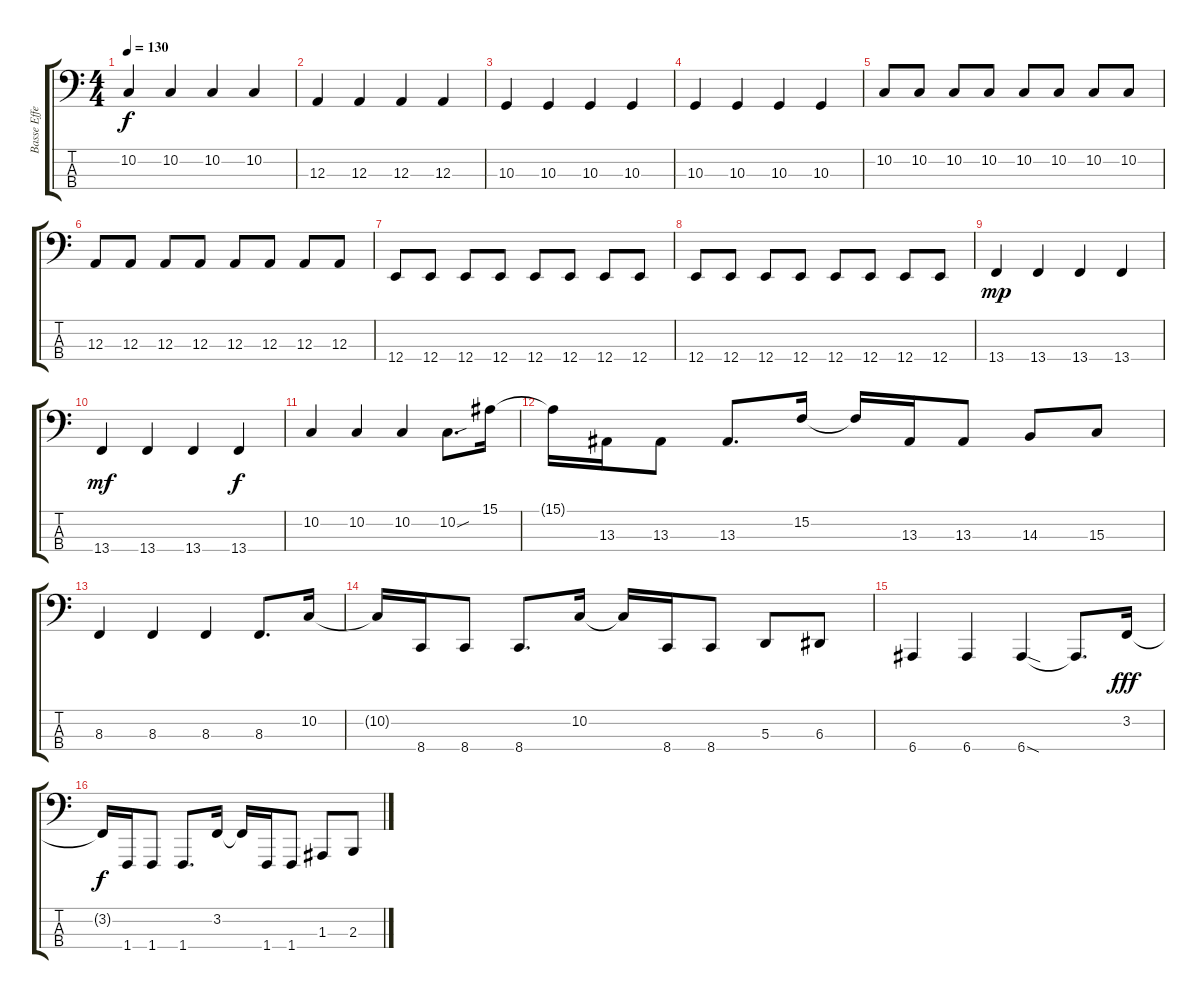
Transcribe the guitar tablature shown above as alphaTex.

\track ("Basse Effets" "Basse Effe") {instrument synthbrass1}
\staff {score tabs}
\tuning (G2 D2 A1 E1) {hide}
\ts (4 4)
\tempo 130
\clef f4
\ks c
10.2.4{dy f} 10.2.4 10.2.4 10.2.4 |
12.3.4 12.3.4 12.3.4 12.3.4 |
10.3.4 10.3.4 10.3.4 10.3.4 |
10.3.4 10.3.4 10.3.4 10.3.4 |
10.2.8 10.2.8 10.2.8 10.2.8 10.2.8 10.2.8 10.2.8 10.2.8 |
12.3.8 12.3.8 12.3.8 12.3.8 12.3.8 12.3.8 12.3.8 12.3.8 |
12.4.8 12.4.8 12.4.8 12.4.8 12.4.8 12.4.8 12.4.8 12.4.8 |
12.4.8 12.4.8 12.4.8 12.4.8 12.4.8 12.4.8 12.4.8 12.4.8 |
13.4.4{dy mp} 13.4.4 13.4.4 13.4.4 |
13.4.4{dy mf} 13.4.4 13.4.4 13.4.4{dy f} |
10.2.4 10.2.4 10.2.4 10.2{sou}.8{d} 15.1.16 |
15.1{t}.16 13.3.16 13.3.8 13.3.8{d} 15.2.16 15.2{t}.16 13.3.16 13.3.8 14.3.8 15.3.8 |
8.3.4 8.3.4 8.3.4 8.3.8{d} 10.2.16 |
10.2{t}.16 8.4.16 8.4.8 8.4.8{d} 10.2.16 10.2{t}.16 8.4.16 8.4.8 5.3.8 6.3.8 |
6.4.4 6.4.4 6.4{sod}.4 6.4{t}.8{d} 3.2.16{dy fff} |
3.2{t}.16{dy f} 1.4.16 1.4.8 1.4.8{d} 3.2.16 3.2{t}.16 1.4.16 1.4.8 1.3.8 2.3.8
